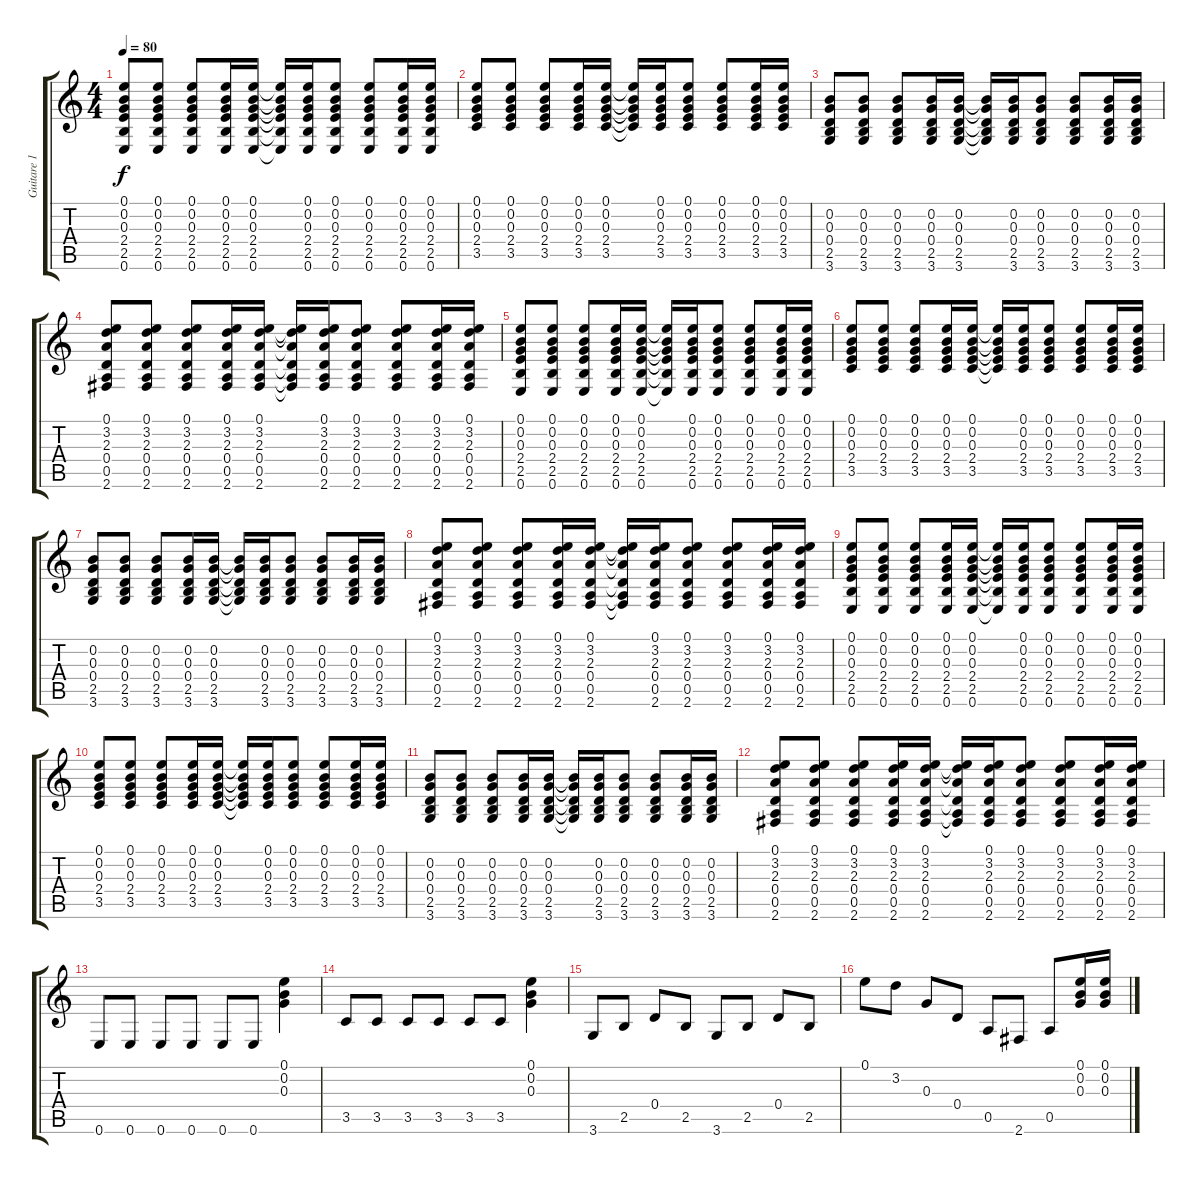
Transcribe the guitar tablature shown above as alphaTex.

\track ("Guitare 1" "Guitare 1") {instrument electricguitarclean}
\staff {score tabs}
\tuning (E4 B3 G3 D3 A2 E2) {hide}
\ts (4 4)
\tempo 80
\clef g2
\ks c
(0.1 0.2 0.3 2.4 2.5 0.6).8{dy f} (0.1 0.2 0.3 2.4 2.5 0.6).8 (0.1 0.2 0.3 2.4 2.5 0.6).8 (0.1 0.2 0.3 2.4 2.5 0.6).16 (0.1 0.2 0.3 2.4 2.5 0.6).16 (0.1{t} 0.2{t} 0.3{t} 2.4{t} 2.5{t} 0.6{t}).16 (0.1 0.2 0.3 2.4 2.5 0.6).16 (0.1 0.2 0.3 2.4 2.5 0.6).8 (0.1 0.2 0.3 2.4 2.5 0.6).8 (0.1 0.2 0.3 2.4 2.5 0.6).16 (0.1 0.2 0.3 2.4 2.5 0.6).16 |
(0.1 0.2 0.3 2.4 3.5).8 (0.1 0.2 0.3 2.4 3.5).8 (0.1 0.2 0.3 2.4 3.5).8 (0.1 0.2 0.3 2.4 3.5).16 (0.1 0.2 0.3 2.4 3.5).16 (0.1{t} 0.2{t} 0.3{t} 2.4{t} 3.5{t}).16 (0.1 0.2 0.3 2.4 3.5).16 (0.1 0.2 0.3 2.4 3.5).8 (0.1 0.2 0.3 2.4 3.5).8 (0.1 0.2 0.3 2.4 3.5).16 (0.1 0.2 0.3 2.4 3.5).16 |
(0.2 0.3 0.4 2.5 3.6).8 (0.2 0.3 0.4 2.5 3.6).8 (0.2 0.3 0.4 2.5 3.6).8 (0.2 0.3 0.4 2.5 3.6).16 (0.2 0.3 0.4 2.5 3.6).16 (0.2{t} 0.3{t} 0.4{t} 2.5{t} 3.6{t}).16 (0.2 0.3 0.4 2.5 3.6).16 (0.2 0.3 0.4 2.5 3.6).8 (0.2 0.3 0.4 2.5 3.6).8 (0.2 0.3 0.4 2.5 3.6).16 (0.2 0.3 0.4 2.5 3.6).16 |
(0.1 3.2 2.3 0.4 0.5 2.6).8 (0.1 3.2 2.3 0.4 0.5 2.6).8 (0.1 3.2 2.3 0.4 0.5 2.6).8 (0.1 3.2 2.3 0.4 0.5 2.6).16 (0.1 3.2 2.3 0.4 0.5 2.6).16 (0.1{t} 3.2{t} 2.3{t} 0.4{t} 0.5{t} 2.6{t}).16 (0.1 3.2 2.3 0.4 0.5 2.6).16 (0.1 3.2 2.3 0.4 0.5 2.6).8 (0.1 3.2 2.3 0.4 0.5 2.6).8 (0.1 3.2 2.3 0.4 0.5 2.6).16 (0.1 3.2 2.3 0.4 0.5 2.6).16 |
(0.1 0.2 0.3 2.4 2.5 0.6).8 (0.1 0.2 0.3 2.4 2.5 0.6).8 (0.1 0.2 0.3 2.4 2.5 0.6).8 (0.1 0.2 0.3 2.4 2.5 0.6).16 (0.1 0.2 0.3 2.4 2.5 0.6).16 (0.1{t} 0.2{t} 0.3{t} 2.4{t} 2.5{t} 0.6{t}).16 (0.1 0.2 0.3 2.4 2.5 0.6).16 (0.1 0.2 0.3 2.4 2.5 0.6).8 (0.1 0.2 0.3 2.4 2.5 0.6).8 (0.1 0.2 0.3 2.4 2.5 0.6).16 (0.1 0.2 0.3 2.4 2.5 0.6).16 |
(0.1 0.2 0.3 2.4 3.5).8 (0.1 0.2 0.3 2.4 3.5).8 (0.1 0.2 0.3 2.4 3.5).8 (0.1 0.2 0.3 2.4 3.5).16 (0.1 0.2 0.3 2.4 3.5).16 (0.1{t} 0.2{t} 0.3{t} 2.4{t} 3.5{t}).16 (0.1 0.2 0.3 2.4 3.5).16 (0.1 0.2 0.3 2.4 3.5).8 (0.1 0.2 0.3 2.4 3.5).8 (0.1 0.2 0.3 2.4 3.5).16 (0.1 0.2 0.3 2.4 3.5).16 |
(0.2 0.3 0.4 2.5 3.6).8 (0.2 0.3 0.4 2.5 3.6).8 (0.2 0.3 0.4 2.5 3.6).8 (0.2 0.3 0.4 2.5 3.6).16 (0.2 0.3 0.4 2.5 3.6).16 (0.2{t} 0.3{t} 0.4{t} 2.5{t} 3.6{t}).16 (0.2 0.3 0.4 2.5 3.6).16 (0.2 0.3 0.4 2.5 3.6).8 (0.2 0.3 0.4 2.5 3.6).8 (0.2 0.3 0.4 2.5 3.6).16 (0.2 0.3 0.4 2.5 3.6).16 |
(0.1 3.2 2.3 0.4 0.5 2.6).8 (0.1 3.2 2.3 0.4 0.5 2.6).8 (0.1 3.2 2.3 0.4 0.5 2.6).8 (0.1 3.2 2.3 0.4 0.5 2.6).16 (0.1 3.2 2.3 0.4 0.5 2.6).16 (0.1{t} 3.2{t} 2.3{t} 0.4{t} 0.5{t} 2.6{t}).16 (0.1 3.2 2.3 0.4 0.5 2.6).16 (0.1 3.2 2.3 0.4 0.5 2.6).8 (0.1 3.2 2.3 0.4 0.5 2.6).8 (0.1 3.2 2.3 0.4 0.5 2.6).16 (0.1 3.2 2.3 0.4 0.5 2.6).16 |
(0.1 0.2 0.3 2.4 2.5 0.6).8 (0.1 0.2 0.3 2.4 2.5 0.6).8 (0.1 0.2 0.3 2.4 2.5 0.6).8 (0.1 0.2 0.3 2.4 2.5 0.6).16 (0.1 0.2 0.3 2.4 2.5 0.6).16 (0.1{t} 0.2{t} 0.3{t} 2.4{t} 2.5{t} 0.6{t}).16 (0.1 0.2 0.3 2.4 2.5 0.6).16 (0.1 0.2 0.3 2.4 2.5 0.6).8 (0.1 0.2 0.3 2.4 2.5 0.6).8 (0.1 0.2 0.3 2.4 2.5 0.6).16 (0.1 0.2 0.3 2.4 2.5 0.6).16 |
(0.1 0.2 0.3 2.4 3.5).8 (0.1 0.2 0.3 2.4 3.5).8 (0.1 0.2 0.3 2.4 3.5).8 (0.1 0.2 0.3 2.4 3.5).16 (0.1 0.2 0.3 2.4 3.5).16 (0.1{t} 0.2{t} 0.3{t} 2.4{t} 3.5{t}).16 (0.1 0.2 0.3 2.4 3.5).16 (0.1 0.2 0.3 2.4 3.5).8 (0.1 0.2 0.3 2.4 3.5).8 (0.1 0.2 0.3 2.4 3.5).16 (0.1 0.2 0.3 2.4 3.5).16 |
(0.2 0.3 0.4 2.5 3.6).8 (0.2 0.3 0.4 2.5 3.6).8 (0.2 0.3 0.4 2.5 3.6).8 (0.2 0.3 0.4 2.5 3.6).16 (0.2 0.3 0.4 2.5 3.6).16 (0.2{t} 0.3{t} 0.4{t} 2.5{t} 3.6{t}).16 (0.2 0.3 0.4 2.5 3.6).16 (0.2 0.3 0.4 2.5 3.6).8 (0.2 0.3 0.4 2.5 3.6).8 (0.2 0.3 0.4 2.5 3.6).16 (0.2 0.3 0.4 2.5 3.6).16 |
(0.1 3.2 2.3 0.4 0.5 2.6).8 (0.1 3.2 2.3 0.4 0.5 2.6).8 (0.1 3.2 2.3 0.4 0.5 2.6).8 (0.1 3.2 2.3 0.4 0.5 2.6).16 (0.1 3.2 2.3 0.4 0.5 2.6).16 (0.1{t} 3.2{t} 2.3{t} 0.4{t} 0.5{t} 2.6{t}).16 (0.1 3.2 2.3 0.4 0.5 2.6).16 (0.1 3.2 2.3 0.4 0.5 2.6).8 (0.1 3.2 2.3 0.4 0.5 2.6).8 (0.1 3.2 2.3 0.4 0.5 2.6).16 (0.1 3.2 2.3 0.4 0.5 2.6).16 |
0.6.8 0.6.8 0.6.8 0.6.8 0.6.8 0.6.8 (0.1 0.2 0.3).4 |
3.5.8 3.5.8 3.5.8 3.5.8 3.5.8 3.5.8 (0.1 0.2 0.3).4 |
3.6.8 2.5.8 0.4.8 2.5.8 3.6.8 2.5.8 0.4.8 2.5.8 |
0.1.8 3.2.8 0.3.8 0.4.8 0.5.8 2.6.8 0.5.8 (0.1 0.2 0.3).16 (0.1 0.2 0.3).16
